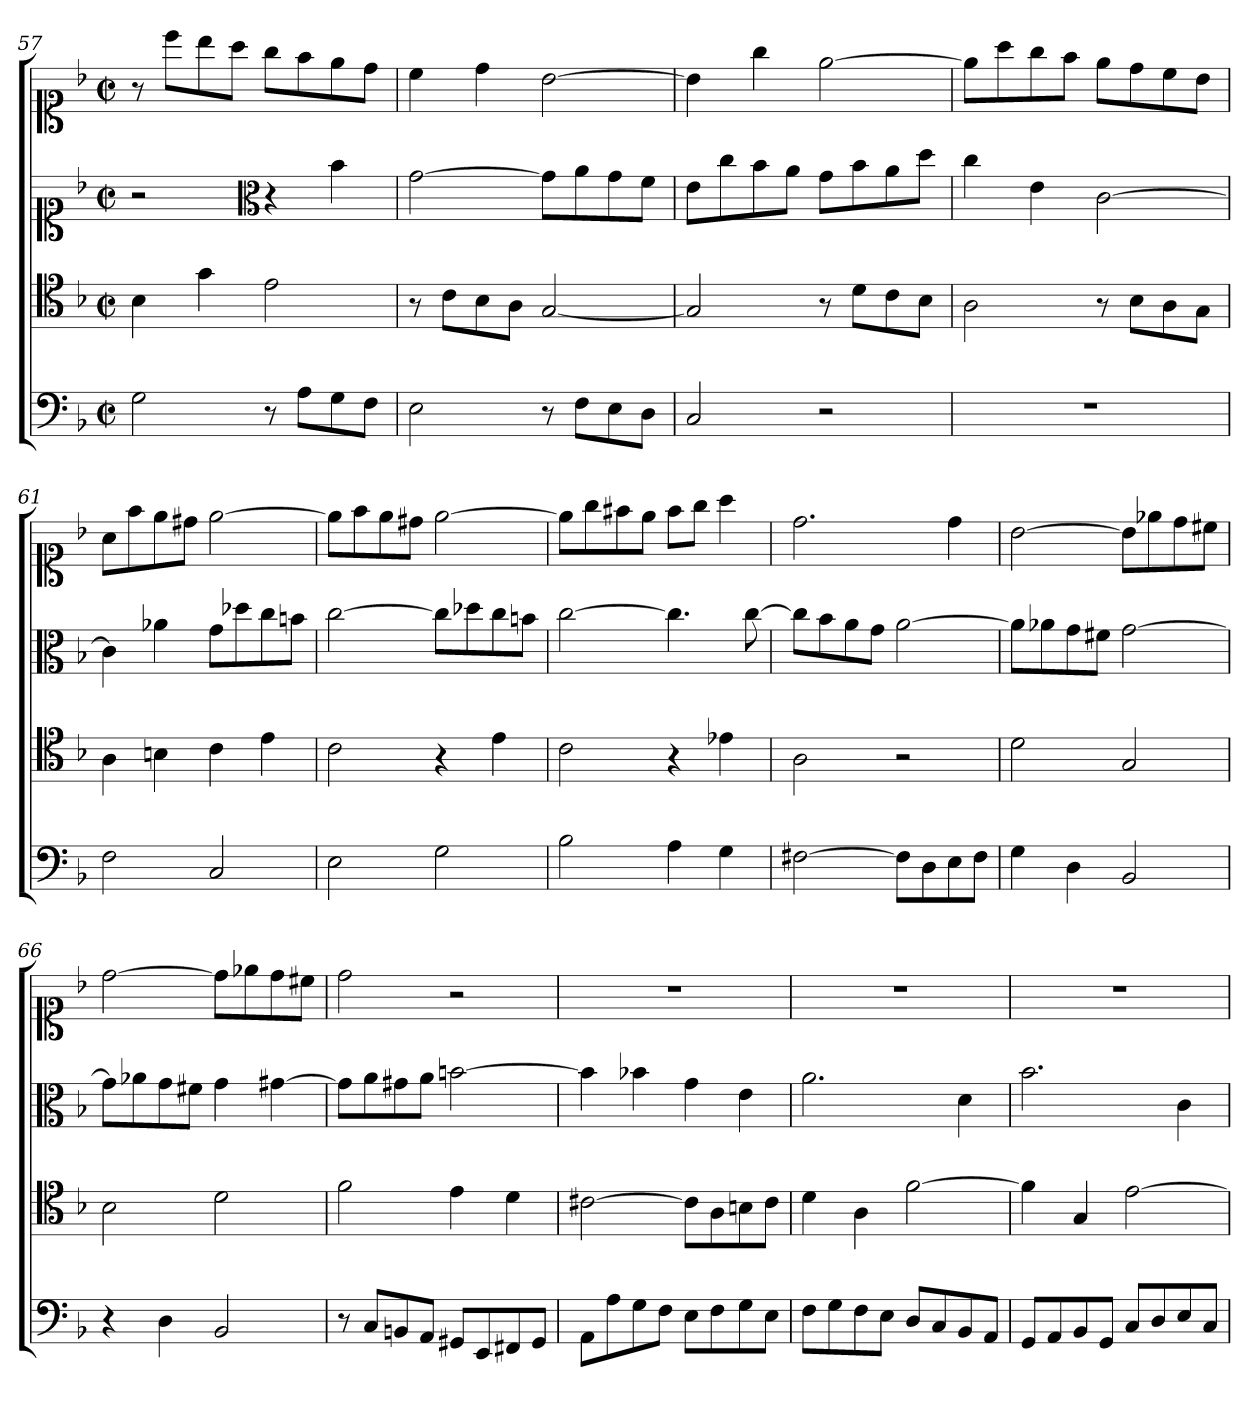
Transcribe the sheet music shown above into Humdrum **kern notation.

**kern	**kern	**kern	**kern
*part4	*part3	*part2	*part1
*staff4	*staff3	*staff2	*staff1
*clefF4	*clefC4	*clefC1	*clefC1
*k[b-]	*k[b-]	*k[b-]	*k[b-]
*d:	*d:	*d:	*d:
*M2/2	*M2/2	*M2/2	*M2/2
*met(c|)	*met(c|)	*met(c|)	*met(c|)
=57	=57	=57	=57
2G	4B-	2r	8r
.	.	.	8cccL
.	4g	.	8bb-
.	.	.	8aaJ
*	*	*clefC3	*
8r	2e	4r	8ggL
8AL	.	.	8ff
8G	.	4b-	8ee
8FJ	.	.	8ddJ
=58	=58	=58	=58
2E	8r	[2g	4cc
.	8cL	.	.
.	8B-	.	4dd
.	8AJ	.	.
8r	[2G	8gL]	[2b-
8FL	.	8a	.
8E	.	8g	.
8DJ	.	8fJ	.
=59	=59	=59	=59
2C	2G]	8eL	4b-]
.	.	8cc	.
.	.	8b-	4gg
.	.	8aJ	.
2r	8r	8gL	[2ee
.	8dL	8b-	.
.	8c	8a	.
.	8B-J	8ddJ	.
=60	=60	=60	=60
1r	2A	4cc	8eeL]
.	.	.	8aa
.	.	4e	8gg
.	.	.	8ffJ
.	8r	[2c	8eeL
.	8B-L	.	8dd
.	8A	.	8cc
.	8GJ	.	8b-J
=61	=61	=61	=61
2F	4A	4c]	8aL
.	.	.	8ff
.	4Bn	4a-X	8ee
.	.	.	8dd#XJ
2C	4c	8gL	[2ee
.	.	8dd-X	.
.	4e	8cc	.
.	.	8bnJ	.
=62	=62	=62	=62
2E	2c	[2cc	8eeL]
.	.	.	8ff
.	.	.	8ee
.	.	.	8dd#XJ
2G	4r	8ccL]	[2ee
.	.	8dd-X	.
.	4e	8cc	.
.	.	8bnJ	.
=63	=63	=63	=63
2B-	2c	[2cc	8eeL]
.	.	.	8gg
.	.	.	8ff#X
.	.	.	8eeJ
4A	4r	4.cc]	8ff#L
.	.	.	8ggJ
4G	4e-X	.	4aa
.	.	[8cc	.
=64	=64	=64	=64
[2F#X	2A	8ccL]	2.dd
.	.	8b-	.
.	.	8a	.
.	.	8gJ	.
8F#L]	2r	[2a	.
8D	.	.	.
8E	.	.	4dd
8F#J	.	.	.
=65	=65	=65	=65
4G	2d	8aL]	[2b-
.	.	8a-X	.
4D	.	8g	.
.	.	8f#XJ	.
2BB-	2G	[2g	8b-L]
.	.	.	8ee-X
.	.	.	8dd
.	.	.	8cc#XJ
=66	=66	=66	=66
4r	2B-	8gL]	[2dd
.	.	8a-X	.
4D	.	8g	.
.	.	8f#XJ	.
2BB-	2d	4g	8ddL]
.	.	.	8ee-X
.	.	[4g#X	8dd
.	.	.	8cc#XJ
=67	=67	=67	=67
8r	2f	8g#L]	2dd
8CL	.	8a	.
8BBn	.	8g#X	.
8AAJ	.	8aJ	.
8GG#XL	4e	[2bn	2r
8EE	.	.	.
8FF#X	4d	.	.
8GG#J	.	.	.
=68	=68	=68	=68
8AAL	[2c#X	4b]	1r
8A	.	.	.
8G	.	4b-X	.
8FJ	.	.	.
8EL	8c#L]	4g	.
8F	8A	.	.
8G	8Bn	4e	.
8EJ	8c#J	.	.
=69	=69	=69	=69
8FL	4d	2.a	1r
8G	.	.	.
8F	4A	.	.
8EJ	.	.	.
8DL	[2f	.	.
8C	.	.	.
8BB-	.	4d	.
8AAJ	.	.	.
=70	=70	=70	=70
8GGL	4f]	2.b-	1r
8AA	.	.	.
8BB-	4G	.	.
8GGJ	.	.	.
8C/L	[2e	.	.
8D/	.	.	.
8E/	.	4c	.
8C/J	.	.	.
=	=	=	=
*-	*-	*-	*-
